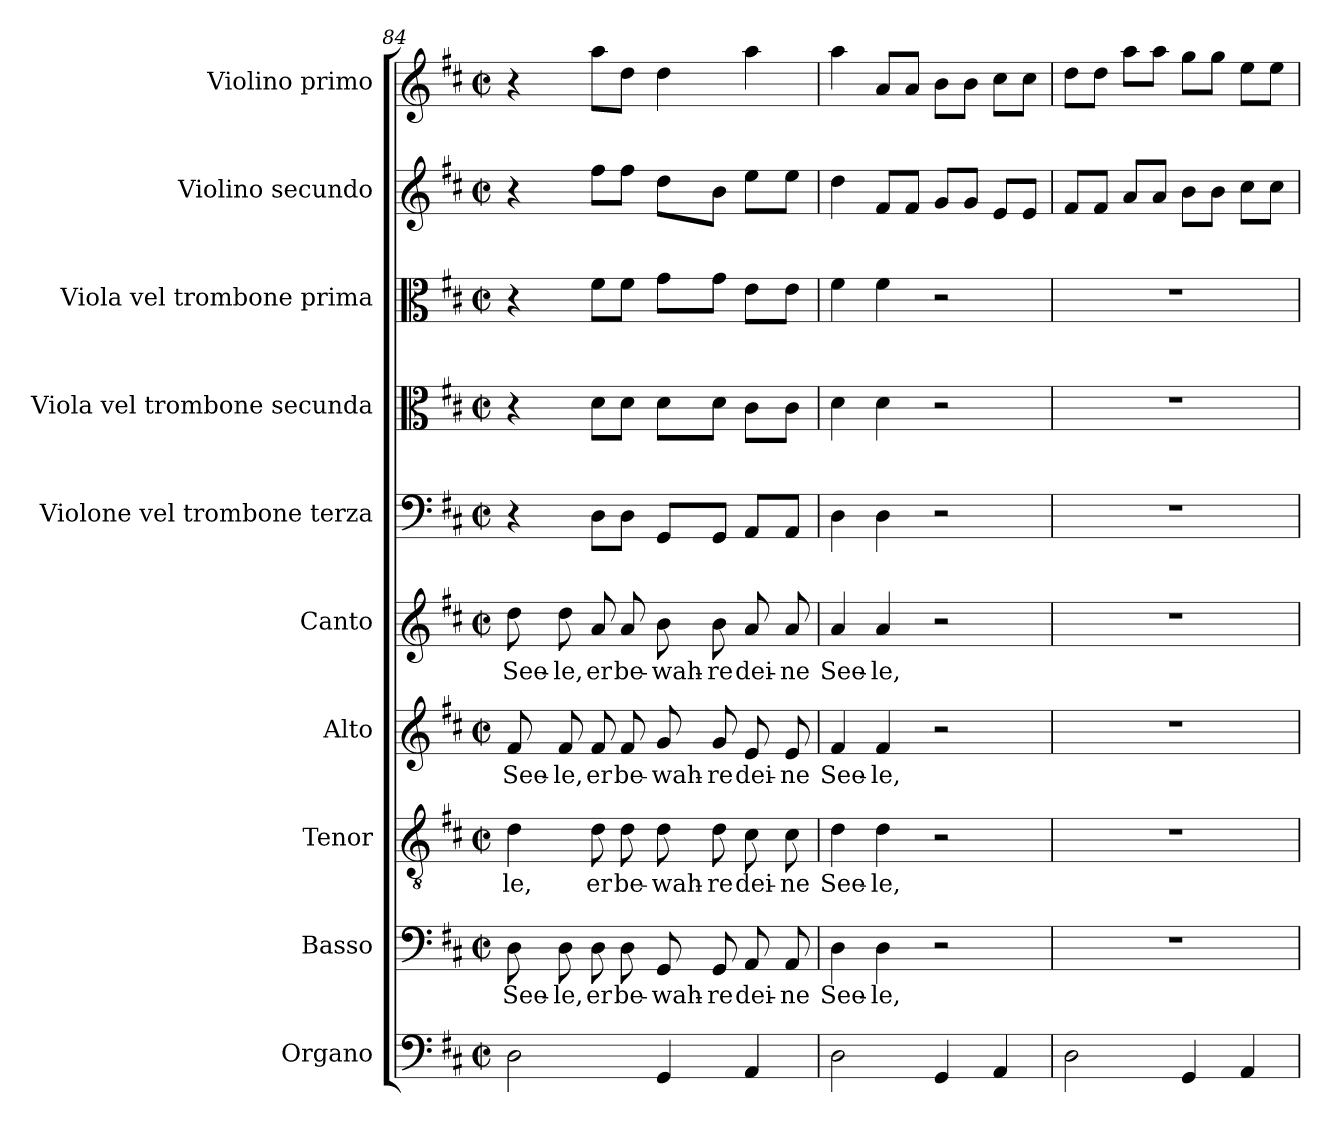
**kern	**kern	**text	**kern	**text	**kern	**text	**kern	**text	**kern	**kern	**kern	**kern	**kern
*part10	*part9	*part9	*part8	*part8	*part7	*part7	*part6	*part6	*part5	*part4	*part3	*part2	*part1
*staff10	*staff9	*staff9	*staff8	*staff8	*staff7	*staff7	*staff6	*staff6	*staff5	*staff4	*staff3	*staff2	*staff1
*I"Organo	*I"Basso	*	*I"Tenor	*	*I"Alto	*	*I"Canto	*	*I"Violone vel trombone  terza	*I"Viola vel trombone secunda	*I"Viola vel trombone prima	*I"Violino secundo	*I"Violino primo
*	*I'B	*	*I'T	*	*I'A	*	*I'C	*	*I'Vn	*I'Va2	*I'Va1	*I'Vi2	*I'Vi1
*clefF4	*clefF4	*	*clefGv2	*	*clefG2	*	*clefG2	*	*clefF4	*clefC3	*clefC3	*clefG2	*clefG2
*k[f#c#]	*k[f#c#]	*	*k[f#c#]	*	*k[f#c#]	*	*k[f#c#]	*	*k[f#c#]	*k[f#c#]	*k[f#c#]	*k[f#c#]	*k[f#c#]
*D:	*D:	*	*D:	*	*D:	*	*D:	*	*D:	*D:	*D:	*D:	*D:
*M2/2	*M2/2	*	*M2/2	*	*M2/2	*	*M2/2	*	*M2/2	*M2/2	*M2/2	*M2/2	*M2/2
*met(c|)	*met(c|)	*	*met(c|)	*	*met(c|)	*	*met(c|)	*	*met(c|)	*met(c|)	*met(c|)	*met(c|)	*met(c|)
=84	=84	=84	=84	=84	=84	=84	=84	=84	=84	=84	=84	=84	=84
!	!	!LO:LY:b	!	!	!	!	!	!	!	!	!	!	!
!	!	!	!	!LO:LY:b	!	!	!	!	!	!	!	!	!
!	!	!	!	!	!	!LO:LY:b	!	!	!	!	!	!	!
!	!	!	!	!	!	!	!	!LO:LY:b	!	!	!	!	!
2D\	8D\	See-	4d\	-le,	8f#/	See-	8dd\	See-	4r	4r	4r	4r	4r
!	!	!LO:LY:b	!	!	!	!	!	!	!	!	!	!	!
!	!	!	!	!	!	!LO:LY:b	!	!	!	!	!	!	!
!	!	!	!	!	!	!	!	!LO:LY:b	!	!	!	!	!
.	8D\	-le,	.	.	8f#/	-le,	8dd\	-le,	.	.	.	.	.
!	!	!LO:LY:b	!	!	!	!	!	!	!	!	!	!	!
!	!	!	!	!LO:LY:b	!	!	!	!	!	!	!	!	!
!	!	!	!	!	!	!LO:LY:b	!	!	!	!	!	!	!
!	!	!	!	!	!	!	!	!LO:LY:b	!	!	!	!	!
.	8D\	er	8d\	er	8f#/	er	8a/	er	8D\L	8d\L	8f#\L	8ff#\L	8aa\L
!	!	!LO:LY:b	!	!	!	!	!	!	!	!	!	!	!
!	!	!	!	!LO:LY:b	!	!	!	!	!	!	!	!	!
!	!	!	!	!	!	!LO:LY:b	!	!	!	!	!	!	!
!	!	!	!	!	!	!	!	!LO:LY:b	!	!	!	!	!
.	8D\	be-	8d\	be-	8f#/	be-	8a/	be-	8D\J	8d\J	8f#\J	8ff#\J	8dd\J
!	!	!LO:LY:b	!	!	!	!	!	!	!	!	!	!	!
!	!	!	!	!LO:LY:b	!	!	!	!	!	!	!	!	!
!	!	!	!	!	!	!LO:LY:b	!	!	!	!	!	!	!
!	!	!	!	!	!	!	!	!LO:LY:b	!	!	!	!	!
4GG/	8GG/	-wah-	8d\	-wah-	8g/	-wah-	8b\	-wah-	8GG/L	8d\L	8g\L	8dd\L	4dd\
!	!	!LO:LY:b	!	!	!	!	!	!	!	!	!	!	!
!	!	!	!	!LO:LY:b	!	!	!	!	!	!	!	!	!
!	!	!	!	!	!	!LO:LY:b	!	!	!	!	!	!	!
!	!	!	!	!	!	!	!	!LO:LY:b	!	!	!	!	!
.	8GG/	-re	8d\	-re	8g/	-re	8b\	-re	8GG/J	8d\J	8g\J	8b\J	.
!	!	!LO:LY:b	!	!	!	!	!	!	!	!	!	!	!
!	!	!	!	!LO:LY:b	!	!	!	!	!	!	!	!	!
!	!	!	!	!	!	!LO:LY:b	!	!	!	!	!	!	!
!	!	!	!	!	!	!	!	!LO:LY:b	!	!	!	!	!
4AA/	8AA/	dei-	8c#\	dei-	8e/	dei-	8a/	dei-	8AA/L	8c#\L	8e\L	8ee\L	4aa\
!	!	!LO:LY:b	!	!	!	!	!	!	!	!	!	!	!
!	!	!	!	!LO:LY:b	!	!	!	!	!	!	!	!	!
!	!	!	!	!	!	!LO:LY:b	!	!	!	!	!	!	!
!	!	!	!	!	!	!	!	!LO:LY:b	!	!	!	!	!
.	8AA/	-ne	8c#\	-ne	8e/	-ne	8a/	-ne	8AA/J	8c#\J	8e\J	8ee\J	.
=85	=85	=85	=85	=85	=85	=85	=85	=85	=85	=85	=85	=85	=85
!	!	!LO:LY:b	!	!	!	!	!	!	!	!	!	!	!
!	!	!	!	!LO:LY:b	!	!	!	!	!	!	!	!	!
!	!	!	!	!	!	!LO:LY:b	!	!	!	!	!	!	!
!	!	!	!	!	!	!	!	!LO:LY:b	!	!	!	!	!
2D\	4D\	See-	4d\	See-	4f#/	See-	4a/	See-	4D\	4d\	4f#\	4dd\	4aa\
!	!	!LO:LY:b	!	!	!	!	!	!	!	!	!	!	!
!	!	!	!	!LO:LY:b	!	!	!	!	!	!	!	!	!
!	!	!	!	!	!	!LO:LY:b	!	!	!	!	!	!	!
!	!	!	!	!	!	!	!	!LO:LY:b	!	!	!	!	!
.	4D\	-le,	4d\	-le,	4f#/	-le,	4a/	-le,	4D\	4d\	4f#\	8f#/L	8a/L
.	.	.	.	.	.	.	.	.	.	.	.	8f#/J	8a/J
4GG/	2r	.	2r	.	2r	.	2r	.	2r	2r	2r	8g/L	8b\L
.	.	.	.	.	.	.	.	.	.	.	.	8g/J	8b\J
4AA/	.	.	.	.	.	.	.	.	.	.	.	8e/L	8cc#\L
.	.	.	.	.	.	.	.	.	.	.	.	8e/J	8cc#\J
=86	=86	=86	=86	=86	=86	=86	=86	=86	=86	=86	=86	=86	=86
2D\	1r	.	1r	.	1r	.	1r	.	1r	1r	1r	8f#/L	8dd\L
.	.	.	.	.	.	.	.	.	.	.	.	8f#/J	8dd\J
.	.	.	.	.	.	.	.	.	.	.	.	8a/L	8aa\L
.	.	.	.	.	.	.	.	.	.	.	.	8a/J	8aa\J
4GG/	.	.	.	.	.	.	.	.	.	.	.	8b\L	8gg\L
.	.	.	.	.	.	.	.	.	.	.	.	8b\J	8gg\J
4AA/	.	.	.	.	.	.	.	.	.	.	.	8cc#\L	8ee\L
.	.	.	.	.	.	.	.	.	.	.	.	8cc#\J	8ee\J
=	=	=	=	=	=	=	=	=	=	=	=	=	=
*-	*-	*-	*-	*-	*-	*-	*-	*-	*-	*-	*-	*-	*-
